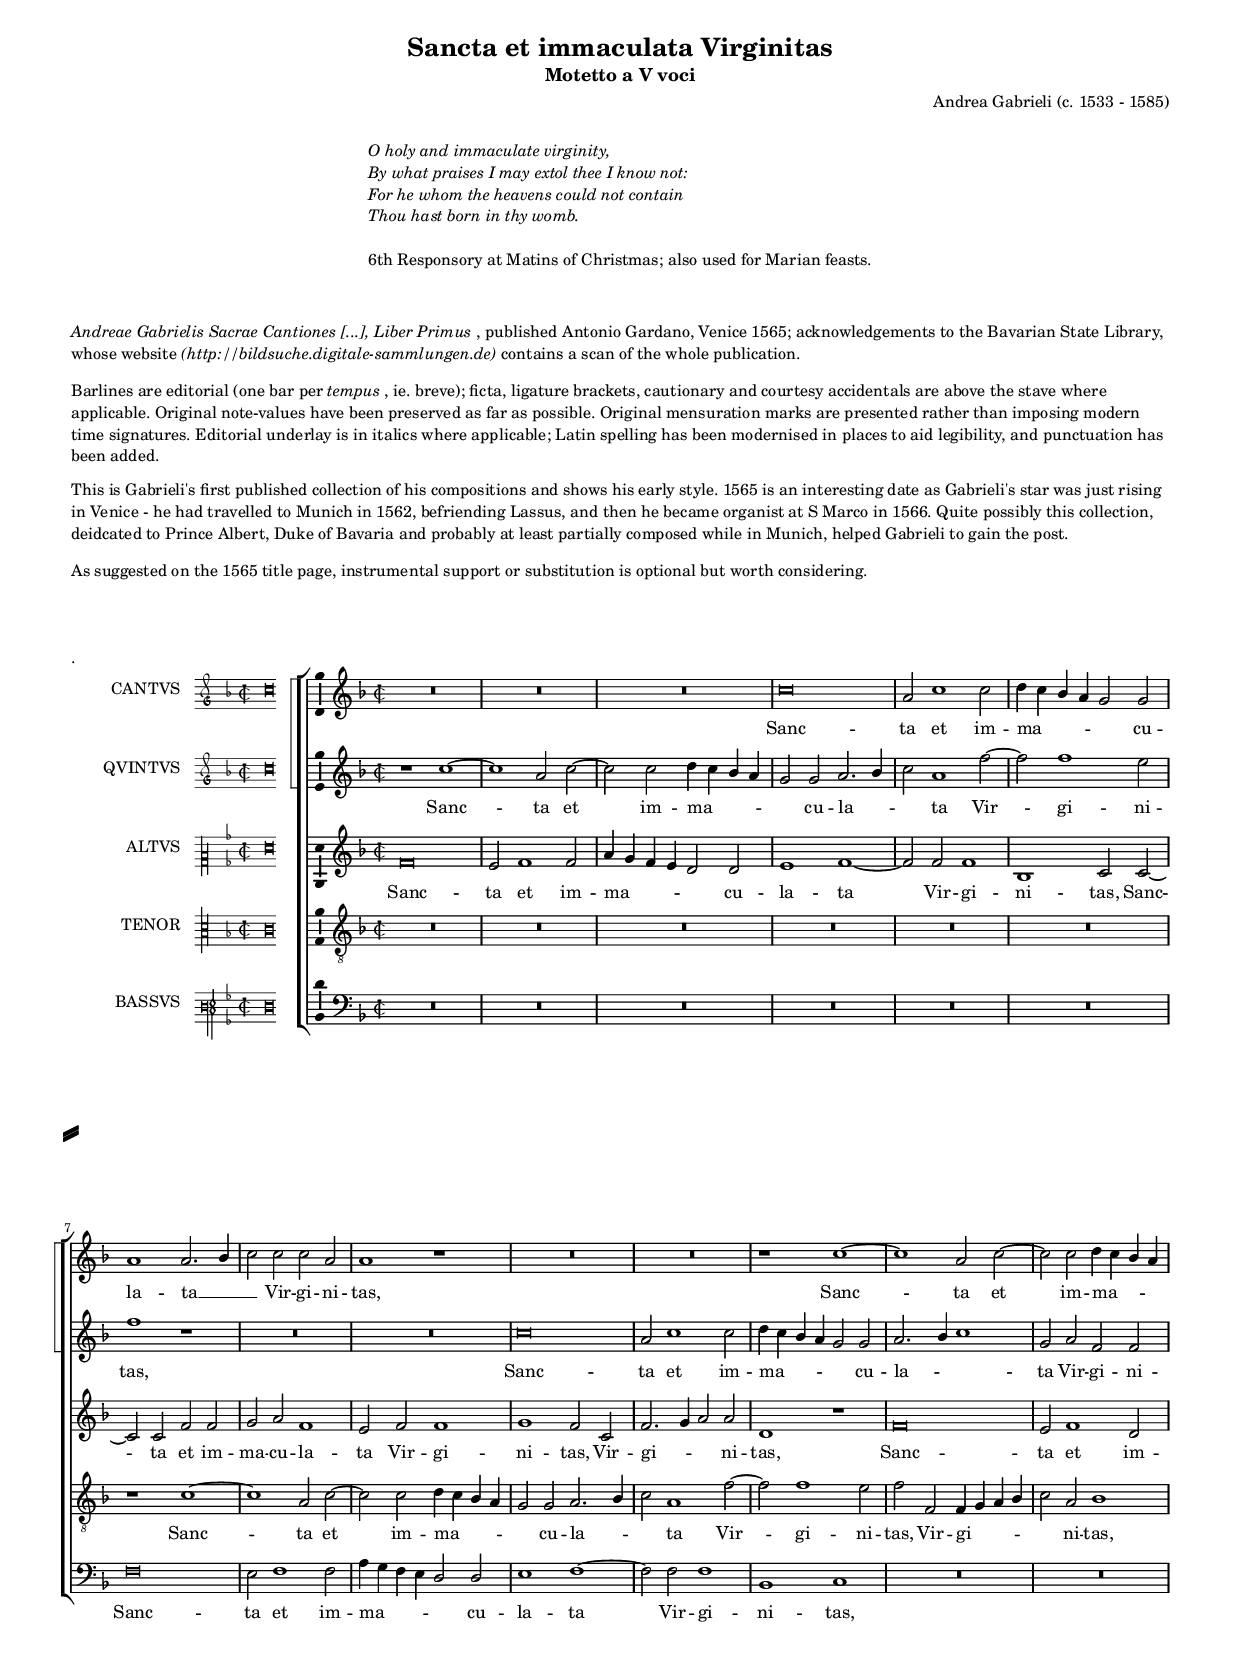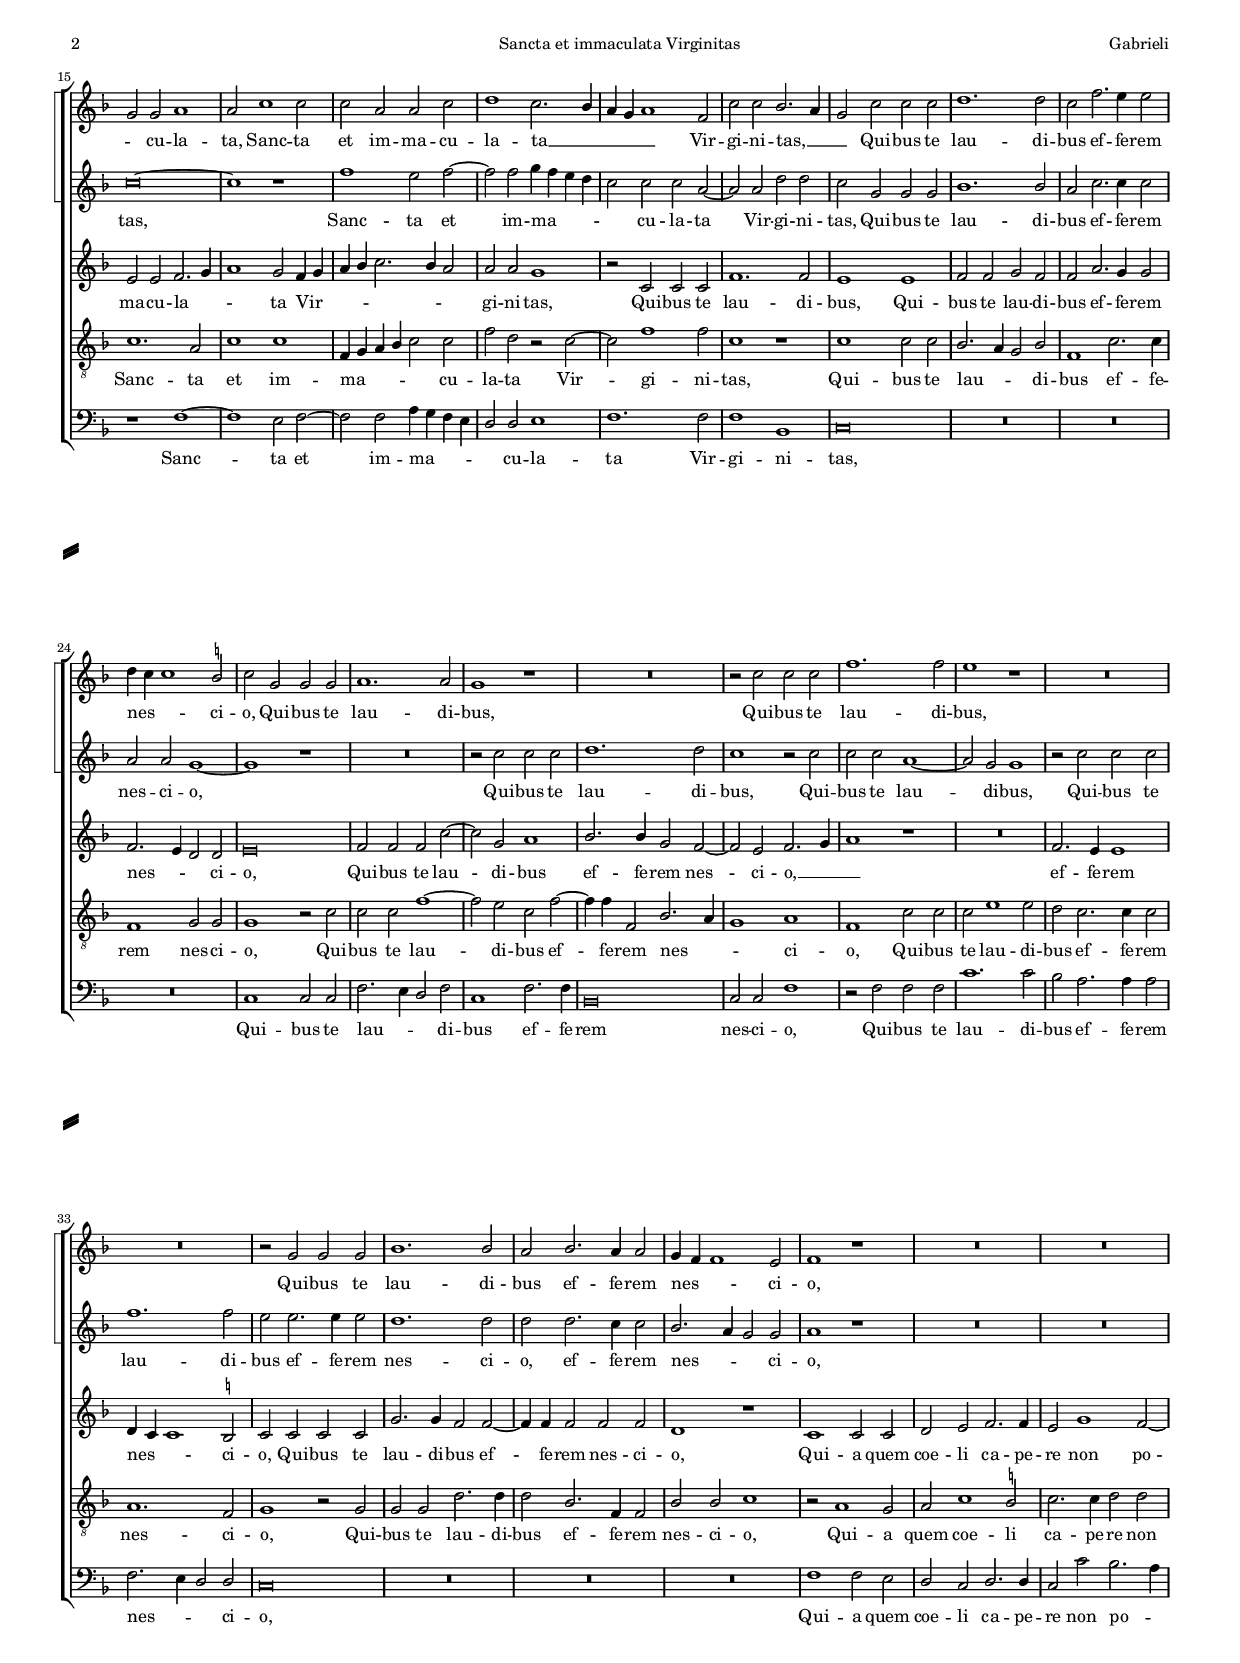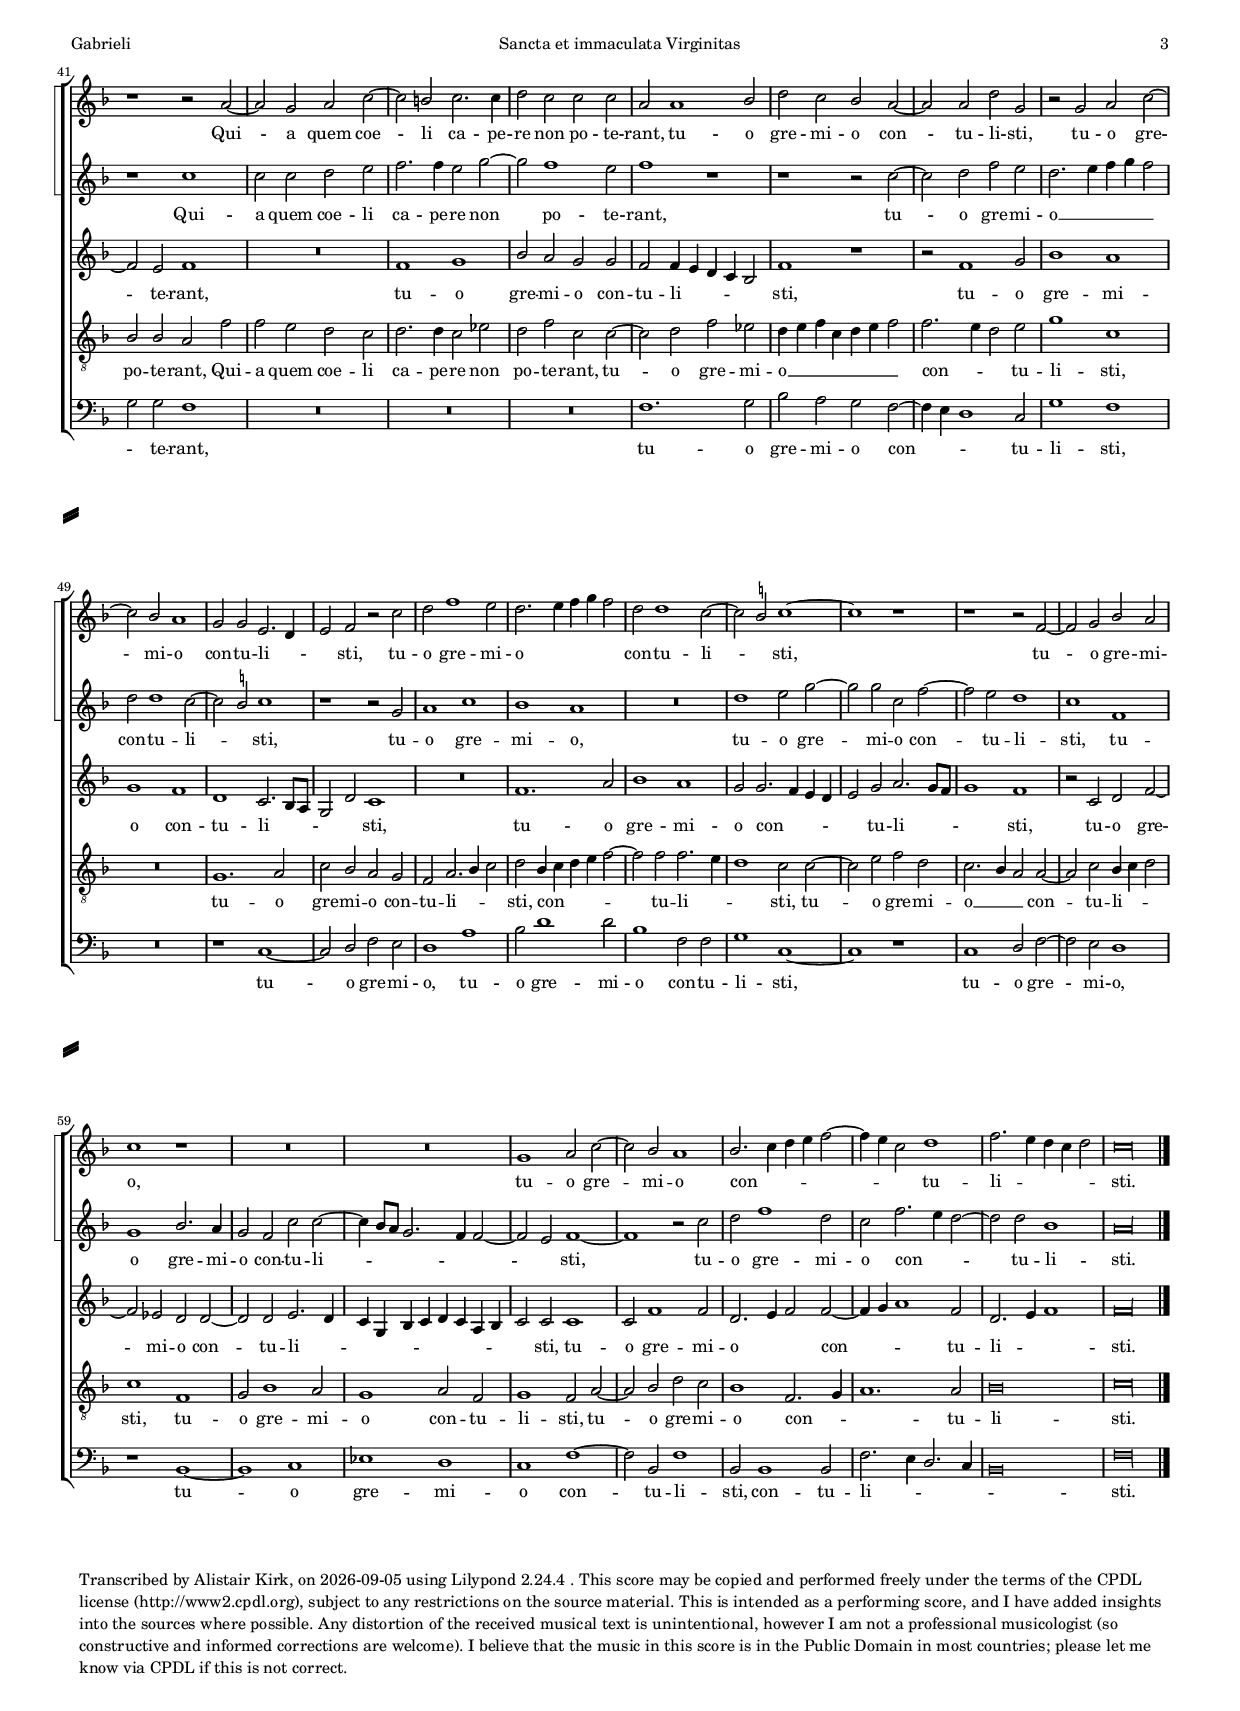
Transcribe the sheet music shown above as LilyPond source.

%
%  Alistair Kirk's Lilypond Template for Polyphonic Music - last revised 2018-09-03.
%
%
%  If you can't be bothered to learn how to use lilypond properly (fair enough) then you can still easily make many 
%  commonly-needed changes to this score - including transposition, clefs, music size, titles etc etc - using my 
%  easy online guide at https://guidallambert.github.io/MusicEditing/EasyLilypondCustomisation.html
%
%  Best edited using Frescobaldi!  Get it from frescobaldi.org - a highly recommended 
%  Lilypond editor.  (I also highly recommend VSCode with its Git integration for version controlling.)
%


%%%%%%%%%%%%%%%%%%
% 1 - Description of this score
%%%%%%%%%%%%%%%%%%

%%% 1A - paper layout
%

#(set-default-paper-size "a4")
#(set-global-staff-size 14)
\paper {
        left-margin   = 12\mm
        right-margin   = 12\mm
        top-margin    = 10\mm
        bottom-margin = 10\mm
}

%%% 1B - titles
%

\header {
	title = "Sancta et immaculata Virginitas"
	subtitle = "Motetto a V voci"
	% poet = ""
	% subsubtitle = "VIII Vocum"
	% arranger = ""
	composer = "Andrea Gabrieli (c. 1533 - 1585)"
	% opus=""
}

hcomposer = "Gabrieli"
htitle = "Sancta et immaculata Virginitas"

%%% 1C - Transposition of the whole score.
%
% This works relative to c.
%  Ie. To keep the original pitch leave this as 'c' (without quotes).
% To transpose the whole score up a tone set to 'd'.  For down a tone, set to 'bes,' (note the comma) etc
%  Everything is transposed, including key signatures etc (but prefatory staves are not affected).

TranspositionInterval = c



%%% 1D - clefs and stave labels
%

StaveAClef =  "treble"
StaveALabel =  "CANTVS"

StaveBClef =  "treble"
StaveBLabel =  "QVINTVS"

StaveCClef =  "treble"
StaveCLabel =  "ALTVS"

StaveDClef =  "treble_8"
StaveDLabel =  "TENOR"

StaveEClef =   "bass"
StaveELabel =   "BASSVS"

StaveFClef =  "treble_8"
StaveFLabel =   "Altus"

StaveGClef =   "treble_8"
StaveGLabel =   "Tenor"

StaveHClef =   "bass"
StaveHLabel =   "Bassus"

%%% 1E - key and time signature
%

gkeysig = {\key f \major}  %  Nb.  don't need to change this even if transposing - see above
global = {
	\time 2/1  %nb this might be overridden elsewhere (actually thinking of getting rid of it here...
	\gkeysig
        \override Score.MetronomeMark #'transparent = ##t
}

%%%1f  - What sound and tempo to use for the output MIDI file
%

% Tempo:
% Set the first number in the line below to set the playback speed.
% The number controls the length of the semibreve (which is the
% tactus of most 16th century polyphony written in tempus imperfectum)
% Suggest something in the range of 35 (very slow) to 65 (very fast).
% 45 is my default.

midiTactus = #(ly:make-moment 45 1)

% Playback sound:
% I think ocarina sounds a bit like a chamber organ on most General MIDI
% soundbanks, and annoys me the least of all the various terrible options,
% but suit yourself!
% "recorder" may also be useful on your computer??

MidiPlaybackSound = "ocarina"


%%%%%%%%%%%%%%%%%%
% 2 - Generic 'technical' settings (shouldn't usually need to change any of these unless personal preference suggests otherwise)
%%%%%%%%%%%%%%%%%%

\layout {
	\context {
		\Voice
			\remove "Note_heads_engraver"
			\consists "Completion_heads_engraver"
			\override NoteHead #'style = #'baroque

                         % These two go together!
                         \override Slur #'transparent = ##t
                         \override AccidentalSuggestion #'avoid-slur = #'inside  % Doesm't seem to help (in that ficta are shown way outside the stave when theres a slur) but does at least suppress all the error messages in the log file!


			\remove "Rest_engraver"
			\consists "Completion_rest_engraver"
                        \override Stem #'neutral-direction = #up

	}
	\context {
		\Staff
			\consists Ambitus_engraver
                        %% \override Stem #'thickness = #0.9
                        \RemoveEmptyStaves
	}
        \context {
                \StaffGroup
                        \consists "Separating_line_group_engraver"
	}
        \context {
                 \Score
                          \override BarNumber #'padding = #1.5
                          %\override BarNumber #'font-size = #1
                          %\override BarLine #'transparent = ##t	%% Uncomment for Mensurstriche (also change from ChoirStaff to Staffgroup and comment out completion_heads_engraver etc
                          %\override BarLine #'hair-thickness = #0.9   %% Example of how to manipulate barlines
        }
        \context {
                \Lyrics
                       %\override LyricText #'font-size = #1.2
                       %\override LyricText #'whiteout = ##t		% Might help with mensurstriche
                       %\override LyricExtender #'whiteout = ##t	% Might help with mensurstriche
                       %\override LyricHyphen #'whiteout = ##t		% Might help with mensurstriche
	}
}
\paper {
	ragged-last-bottom = ##f
  	ragged-bottom = ##f
	system-separator-markup = \slashSeparator
        evenHeaderMarkup=\markup  \fill-line { \fromproperty #'page:page-number-string \htitle \hcomposer }
	oddHeaderMarkup= \markup  \fill-line { \on-the-fly #not-first-page \hcomposer \on-the-fly #not-first-page \htitle \on-the-fly #not-first-page \fromproperty #'page:page-number-string }
         top-system-spacing #'basic-distance = #7    % Top stave is a bit too close to the page headers.
         % systems-per-page = 3  	% Lilypond rarely needs forcing like this...
         %  system-count = 13   	% ditto
         % page-count = 8    		% ditto
}




%%% The main musical content is in the two linked files below:



%%%%%%%%%%%%%%%%%%
% Some useful definitions for early music
%%%%%%%%%%%%%%%%%%

italicas=\override LyricText #'font-shape = #'italic
rectas=\override LyricText #'font-shape = #'upright
ss=\once \set suggestAccidentals = ##t
ficta = \once \set suggestAccidentals = ##t
date = #(strftime "%Y-%m-%d" (localtime (current-time)))
%m0 = \melismaEnd
%m1 = \melisma

%% Defining graphics for unusual mensural time signatures!
#(
  define ((double-time-signature2 glyph a) grob) (
       grob-interpret-markup grob (
          markup  (
            #:line ( #:musicglyph glyph #:number #:vcenter a )
          )
       )
  )
)
#(
  define ((double-time-signature3 glyph a b) grob) (
       grob-interpret-markup grob (
          markup  (
            #:line ( #:musicglyph glyph #:vcenter #:column (a b) )
          )
       )
  )
)
#(
  define ((custom-time-signature glyph) grob) (
       grob-interpret-markup grob (
          markup  (
            #:line ( #:musicglyph glyph)
          )
       )
  )
)


%%%%%%%%%%%%%%%%%%
% 3 - Score content: notes
%%%%%%%%%%%%%%%%%%

\language "english"

StaveANotes = {

  % clef c1  % tweak / uncomment for debugging - this should override the clef in the score block

  \override Score.TimeSignature.stencil =
    #(custom-time-signature "timesig.mensural22")
  \time 2/1

  %\mark \markup \italic {"Prima Pars"}

  %\override Score.TimeSignature.stencil =
  %   #(double-time-signature2 "timesig.mensural98" "3")
  % \time 3/2

R\longa R\breve c''\breve a'2 c''1 c''2 d''4 ( c''4 bf'4
  a'4 g'2 ) g'2   % 2
  a'1 a'2. ( bf'4 c''2 ) c''2 c''2 a'2 a'1
  r1 R\longa r1  c''\breve
   a'2 c''1 c''2 d''4 ( c''4 bf'4 a'4 g'2 ) g'2 a'1 a'2 c''1 c''2
  c''2 a'2 a'2 c''2 d''1 c''2. ( bf'4   % 4
  a'4 g'4 a'1 ) f'2 c''2 c''2 bf'2. ( a'4 g'2 ) c''2 c''2 c''2 d''1.
  d''2 c''2 f''2. e''4 e''2 d''4 ( c''4 c''1 ) \ficta b'2   % 5
  c''2 g'2 g'2 g'2 a'1. a'2 g'1 r1 R\breve r2 c''2 c''2 c''2 f''1. f''2
    % 6
  e''1
  r1 R\longa r2 g'2 g'2 g'2 bf'1. bf'2 a'2 bf'2. a'4 a'2   % 7
  g'4 ( f'4 f'1 ) e'2 f'1
  r1 R\longa r1 r2 a'1 g'2 a'2 c''1 % 8
  b'2 c''2. c''4 d''2 c''2 c''2 c''2 a'2 a'1 bf'2 d''2 c''2 bf'2
  a'1 a'2 d''2 g'2 r2 g'2 a'2 c''1 % 9
  bf'2 a'1 g'2 g'2 e'2. ( d'4 e'2 ) f'2 r2 c''2 d''2 f''1 e''2
  d''2. ( e''4 f''4 g''4 f''2 ) d''2 d''1 c''1 (
  \ficta  b'2 ) c''\breve r\breve r2 f'1 g'2 bf'2 a'2 c''1
   r1 R\longa
   g'1 a'2 c''1 bf'2 a'1 bf'2. ( c''4 d''4 e''4 f''2. e''4 c''2
  ) d''1 f''2. ( e''4 d''4 c''4 d''2 )   % 12
  c''\maxima*1/4

  % \cadenzaOn

  %  b'\maxima*1/4
    \bar "|."
  %\cadenzaOff


}
StaveBNotes = {

  % clef c3  % tweak / uncomment for debugging - this should override the clef in the score block
  r1 c''\breve a'2 c''1 c''2
  d''4 ( c''4 bf'4 a'4 g'2 ) g'2 a'2. ( bf'4 c''2 ) a'1 f''1 f''1 e''2
    % 2
  f''1 r1 R\longa c''\breve a'2 c''1 c''2 d''4 ( c''4 bf'4 a'4 g'2 )
  g'2   % 3
  a'2. ( bf'4 c''1 ) g'2 a'2 f'2 f'2 c''\breve. r1 f''1 e''2 f''1
   f''2 g''4 ( f''4 e''4 d''4   % 4
  c''2 ) c''2 c''2 a'1 a'2 d''2 d''2 c''2 g'2 g'2 g'2 bf'1. bf'2 a'2
  c''2. c''4 c''2 a'2 a'2 g'\breve % 5
   r1 R\breve r2 c''2 c''2 c''2 d''1. d''2 c''1 r2 c''2 c''2 c''2
  a'1. % 6
   g'2 g'1 r2 c''2 c''2 c''2 f''1. f''2 e''2 e''2. e''4 e''2 d''1.
  d''2 d''2 d''2. c''4 c''2   % 7
  bf'2. ( a'4 g'2 ) g'2 a'1 r1 R\longa r1 c''1 c''2 c''2 d''2 e''2   % 8
  f''2. f''4 e''2 g''1 f''1 e''2 f''1 r\breve r2 c''1 d''2 f''2 e''2
  d''2. ( e''4 f''4 g''4 f''2 )   % 9
  d''2 d''1 c''1 ( \ficta b'2 ) c''1 r1 r2 g'2 a'1 c''1 bf'1 a'1 R\breve
  d''1 e''2 g''1 g''2 c''2 f''1 e''2 d''1 c''1 f'1 g'1 bf'2. a'4 g'2
  f'2 c''2 c''2. (   % 11
   bf'8 a'8 g'2. f'4 f'1 e'2 ) f'\breve r2 c''2 d''2 f''1 d''2 c''2
  f''2. ( e''4 d''1 ) d''2 bf'1   % 12
  a'\maxima*1/4
}
StaveCNotes = {

  % clef c4  % tweak / uncomment for debugging - this should override the clef in the score block
  f'\breve e'2 f'1 f'2
  a'4 ( g'4 f'4 e'4 d'2 ) d'2 e'1 f'1. f'2 f'1 bf1 c'2 c'1 % 2
   c'2 f'2 f'2 g'2 a'2 f'1 e'2 f'2 f'1 g'1 f'2 c'2 f'2. ( g'4 a'2 )
  a'2 d'1 r1   % 3
  f'\breve e'2 f'1 d'2 e'2 e'2 f'2. ( g'4 a'1 ) g'2 f'4 ( g'4 a'4 bf'4
  c''2. bf'4 a'2 ) a'2 a'2 g'1   % 4
  r2 c'2 c'2 c'2 f'1. f'2 e'1 e'1 f'2 f'2 g'2 f'2 f'2 a'2. g'4 g'2 f'2.
  ( e'4 d'2 ) d'2   % 5
  e'\breve f'2 f'2 f'2 c''1 g'2 a'1 bf'2. bf'4 g'2 f'1 e'2 f'2. ( g'4
  a'1 ) r1   % 6
  R\breve f'2. e'4 e'1 d'4 ( c'4 c'1 ) \ficta b2 c'2 c'2 c'2 c'2 g'2. g'4 f'2
  f'2. f'4 f'2 f'2 f'2   % 7
  d'1 r1 c'1 c'2 c'2 d'2 e'2 f'2. f'4 e'2 g'1 f'1 e'2 f'1
  R\breve   % 8
  f'1 g'1 bf'2 a'2 g'2 g'2 f'2 f'4 ( e'4 d'4 c'4 bf2 ) f'1 r1 r2 f'1
  g'2 bf'1 a'1   % 9
  g'1 f'1 d'1 c'2. ( bf8 a8 g2 d'2 ) c'1
  R\breve f'1. a'2 bf'1 a'1
  g'2 g'2. ( f'4 e'4 d'4 e'2 ) g'2 a'2. ( g'8 f'8 g'1 ) f'1 r2 c'2 d'2
  f'1 ef'2 d'2 d'1 d'2 e'2. ( d'4   % 11
  c'4 g4 bf4 c'4 d'4 c'4 a4 bf4 c'2 ) c'2 c'1 c'2 f'1 f'2 d'2. ( e'4
  f'2 ) f'2. ( g'4 a'1 ) f'2 d'2. ( e'4 f'1 )   % 12
  f'\maxima*1/4

}

StaveDNotes = { 

  % clef c4  % tweak / uncomment for debugging - this should override the clef in the score block
    R\longa*3
  r1 c'\breve a2 c'1 c'2 d'4 ( c'4 bf4 a4 g2 ) g2 a2. ( bf4 c'2
  ) a1 f'1 f'1 e'2   % 3
  f'2 f2 f4 ( g4 a4 bf4 c'2 ) a2 bf1 c'1. a2 c'1 c'1 f4 ( g4 a4 bf4 c'2
  ) c'2 f'2 d'2 r2 c'1 % 4
   f'1 f'2 c'1 r1 c'1 c'2 c'2 bf2. ( a4 g2 ) bf2 f1 c'2. c'4 f1 g2
  g2   % 5
  g1 r2 c'2 c'2 c'2 f'1. e'2 c'2 f'2. f'4 f2 bf2. ( a4 g1 ) a1 f1 c'2
  c'2   % 6
  c'2 e'1 e'2 d'2 c'2. c'4 c'2 a1. f2 g1 r2 g2 g2 g2 d'2. d'4 d'2 bf2.
  f4 f2   % 7
  bf2 bf2 c'1 r2 a1 g2 a2 c'1 \ficta b2 c'2. c'4 d'2 d'2 bf2 bf2 a2 f'2 f'2
  e'2 d'2 c'2   % 8
  d'2. d'4 c'2 ef'2 d'2 f'2 c'2 c'1 d'2 f'2 ef'2 d'4 ( e'4 f'4 c'4 d'4
  e'4 f'2 ) f'2. ( e'4 d'2 ) e'2 g'1 c'1   % 9
  R\breve g1. a2 c'2 bf2 a2 g2 f2 a2. ( bf4 c'2 ) d'2 bf4 ( c'4 d'4 e'4
  f'1 ) f'2 f'2. ( e'4
  d'1 ) c'2 c'1 e'2 f'2 d'2 c'2. ( bf4 a2 ) a1 c'2 bf4 ( c'4 d'2 ) c'1
  f1 g2 bf1 a2   % 11
  g1 a2 f2 g1 f2 a1 bf2 d'2 c'2 bf1 f2. ( g4 a1. ) a2 bf\breve   % 12
  c'\maxima*1/4

}
StaveENotes = { 

  % clef c4  % tweak / uncomment for debugging - this should override the clef in the score block
  R\longa*3
  f\breve e2 f1 f2 a4 ( g4 f4 e4 d2 ) d2 e1 f1. f2 f1 bf,1 c1   % 3
  R\longa r1 f\breve e2 f1 f2 a4 ( g4 f4 e4 d2 ) d2 e1   % 4
  f1. f2 f1 bf,1 c\breve R\longa R\breve   % 5
  c1 c2 c2 f2. ( e4 d2 ) f2 c1 f2. f4 bf,\breve c2 c2 f1 r2 f2 f2 f2   % 6
  c'1. c'2 bf2 a2. a4 a2 f2. ( e4 d2 ) d2 c\breve
  R\longa  R\breve
  f1 f2 e2 d2 c2 d2. d4 c2 c'2 bf2. ( a4 g2 ) g2 f1
  R\breve R\longa f1. g2 bf2 a2 g2 f2. (  e4 d1 ) c2 g1 f1   % 9
  R\breve r1 c1. d2 f2 e2 d1 a1 bf2 d'1 d'2 bf1 f2 f2
  g1 c\breve r1 c1 d2 f1 e2 d1 r1 bf,\breve c1   % 11
  ef1 d1 c1 f1. bf,2 f1 bf,2 bf,1 bf,2 f2. ( e4 d2. c4 bf,\breve )   % 12
  f\maxima*1/4

}
StaveFNotes = { }
StaveGNotes = {  }
StaveHNotes = {  }

% Convenient overrides - comment and uncomment to add and remove staves for quick debugging / rendering purposes:
% StaveANotes = {  }
% StaveBNotes = {  }
% StaveCNotes = {  }
% StaveDNotes = {  }
% StaveENotes = {  }
% StaveFNotes = {  }
% StaveGNotes = {  }
% StaveHNotes = {  }

%%%%%%%%%%%%%%%%%%
% 4 - Score content: text / lyrics
%%%%%%%%%%%%%%%%%%

StaveALyrics = \lyricmode {  

    Sanc -- ta et im -- ma -- cu -- la -- ta __ Vir -- gi -- ni -- tas,
    Sanc -- ta et im -- ma -- cu -- la -- ta,
    Sanc -- ta et im -- ma -- cu -- la -- ta __ Vir -- gi -- ni -- tas, __
    Qui -- bus te lau -- di -- bus ef -- fe -- rem nes -- ci -- o,
    Qui -- bus te lau -- di -- bus,
    Qui -- bus te lau -- di -- bus,
    Qui -- bus te lau -- di -- bus ef -- fe -- rem nes -- ci -- o,
    Qui -- a quem coe -- li ca -- pe -- re non po -- te -- rant,
    tu -- o gre -- mi -- o con -- tu -- li -- sti,
    tu -- o gre -- mi -- o con -- tu -- li -- sti,
    tu -- o gre -- mi -- o con -- tu -- li -- sti,
    tu -- o gre -- mi -- o,
    tu -- o gre -- mi -- o con -- tu -- li -- sti.

}
StaveBLyrics = \lyricmode {  
  	Sanc -- ta et im -- ma -- cu -- la -- ta Vir -- gi -- ni -- tas,
	Sanc -- ta et im -- ma -- cu -- la -- ta Vir -- gi -- ni -- tas,
	Sanc -- ta et im -- ma -- cu -- la -- ta Vir -- gi -- ni -- tas,
	Qui -- bus te lau -- di -- bus ef -- fe -- rem nes -- ci -- o,
	Qui -- bus te lau -- di -- bus,
	Qui -- bus te lau -- di -- bus,
	Qui -- bus te lau -- di -- bus ef -- fe -- rem nes -- ci -- o,
	ef -- fe -- rem nes -- ci -- o,
	Qui -- a quem coe -- li ca -- pe -- re non po -- te -- rant,
	tu -- o gre -- mi -- o __ con -- tu -- li -- sti,
	tu -- o gre -- mi -- o,
	tu -- o gre -- mi -- o con -- tu -- li -- sti,
	tu -- o gre -- mi -- o con -- tu -- li -- sti,
	tu -- o gre -- mi -- o con -- tu -- li -- sti.


}
StaveCLyrics = \lyricmode {

    Sanc -- ta et im -- ma -- cu -- la -- ta Vir -- gi -- ni -- tas,
    Sanc -- ta et im -- ma -- cu -- la -- ta Vir -- gi -- ni -- tas,
    Vir -- gi -- ni -- tas,
    Sanc -- ta et im -- ma -- cu -- la -- ta Vir -- gi -- ni -- tas,
    Qui -- bus te lau -- di -- bus,
    Qui -- bus te lau -- di -- bus ef -- fe -- rem nes -- ci -- o,
    Qui -- bus te lau -- di -- bus ef -- fe -- rem nes -- ci -- o, __
    ef -- fe -- rem nes -- ci -- o,
    Qui -- bus te lau -- di -- bus ef -- fe -- rem nes -- ci -- o,
    Qui -- a quem coe -- li ca -- pe -- re non po -- te -- rant,
    tu -- o gre -- mi -- o con -- tu -- li -- sti,
    tu -- o gre -- mi -- o con -- tu -- li -- sti,
    tu -- o gre -- mi -- o con -- tu -- li -- sti,
    tu -- o gre -- mi -- o con -- tu -- li -- sti,
    tu -- o gre -- mi -- o con -- tu -- li -- sti.


}
StaveDLyrics = \lyricmode {
  	Sanc -- ta et im -- ma -- cu -- la -- ta Vir -- gi -- ni -- tas,
	Vir -- gi -- ni -- tas,
	Sanc -- ta et im -- ma -- cu -- la -- ta Vir -- gi -- ni -- tas,
	Qui -- bus te lau -- di -- bus ef -- fe -- rem nes -- ci -- o,
	Qui -- bus te lau -- di -- bus ef -- fe -- rem nes -- ci -- o,
	Qui -- bus te lau -- di -- bus ef -- fe -- rem nes -- ci -- o,
	Qui -- bus te lau -- di -- bus ef -- fe -- rem nes -- ci -- o,
        Qui -- a quem coe -- li ca -- pe -- re non po -- te -- rant,
	Qui -- a quem coe -- li ca -- pe -- re non po -- te -- rant,
	tu -- o gre -- mi -- o __ con -- tu -- li -- sti,
	tu -- o gre -- mi -- o con -- tu -- li -- sti,
	con -- tu -- li -- sti,
	tu -- o gre -- mi -- o __ con -- tu -- li -- sti,
	tu -- o gre -- mi -- o con -- tu -- li -- sti,
	tu -- o gre -- mi -- o con -- tu -- li -- sti.

}
StaveELyrics = \lyricmode {
	Sanc -- ta et im -- ma -- cu -- la -- ta Vir -- gi -- ni -- tas,
	Sanc -- ta et im -- ma -- cu -- la -- ta Vir -- gi -- ni -- tas,
	Qui -- bus te lau -- di -- bus ef -- fe -- rem nes -- ci -- o,
	Qui -- bus te lau -- di -- bus ef -- fe -- rem nes -- ci -- o,
	Qui -- a quem coe -- li ca -- pe -- re non po -- te -- rant,
	tu -- o gre -- mi -- o con -- tu -- li -- sti,
	tu -- o gre -- mi -- o,
	tu -- o gre -- mi -- o con -- tu -- li -- sti,
	tu -- o gre -- mi -- o,
	tu -- o gre -- mi -- o con -- tu -- li -- sti,
	con -- tu -- li -- sti.


}
StaveFLyrics = \lyricmode { A }
StaveGLyrics = \lyricmode { A }
StaveHLyrics = \lyricmode { A }

 % Tanslation and attribution of text
 \markup {
        \vspace #1
	\fill-line {
		\column {
                        \vspace #1
			\line { \italic { O holy and immaculate virginity,}}
			\line { \italic { By what praises I may extol thee I know not:}}
			\line { \italic { For he whom the heavens could not contain}}
			\line { \italic { Thou hast born in thy womb. } }
			\vspace #1
			\line { 6th Responsory at Matins of Christmas; also used for Marian feasts.  }

		}
	}
}



%%%%%%%%%%%%%%%%%%
% 5 - Editorial content, including prefatory stave / incipit settings and notes
%%%%%%%%%%%%%%%%%%

 %  Should very rarely need to be touched once a given piece has been typeset

% 5a Editorial method and comments
\markup {
    \vspace #3
    \column {
          %\wordwrap  { \italic { Music source and editorial comments go here.} }

          \wordwrap  {
              \italic {Andreae Gabrielis Sacrae Cantiones [...], Liber Primus}
              , published Antonio Gardano, Venice 1565;
              acknowledgements to the Bavarian State Library,
              whose website \italic{(http://bildsuche.digitale-sammlungen.de)} contains a scan of the whole publication.
          }
          \vspace #1
          \wordwrap  {
              Barlines are editorial (one bar per \italic {tempus}, ie. breve); 
              ficta, ligature brackets, cautionary and courtesy accidentals are above the stave where applicable. 
              Original note-values have been preserved as far as possible.
              Original mensuration marks are presented rather than imposing modern time signatures.
              Editorial underlay is in italics where applicable;
              Latin spelling has been modernised in places to aid legibility, and punctuation has been
              added.
          }
          \vspace #1
          \wordwrap {
              This is Gabrieli's first published collection of his compositions
              and shows his early style.  1565 is an interesting date as Gabrieli's
              star was just rising in Venice - he had travelled to Munich in 1562,
              befriending Lassus, and then he became organist at S Marco in 1566.
              Quite possibly this collection,  deidcated to Prince Albert, Duke of Bavaria
              and probably at least partially composed while in Munich,
              helped Gabrieli to gain the post.
          }
          \vspace #1
          \wordwrap {
              As suggested on the 1565 title page, instrumental support or substitution
              is optional but worth considering.
	  }
	  \vspace #3
	  .
    }
}

%% 5b - Plainsong incipit - obviously, comment out as required.
%\score   {
%    \transpose c \TranspositionInterval <<
%          \new Staff \with { \remove "Time_signature_engraver" \remove "Ambitus_engraver" } {
%                \set Staff.instrumentName = "Intonation"
%                \clef "treble_8"  \global  \cadenzaOn              <<  {
%                          \override Voice.Slur #'tran%sparent = ##f
%                          f4 s8 f4 s8 f4( g4) s8 g4.
%                      }\addlyrics {  In -- ci -- pit here. }
%               >>
%          }
%     >>
%    \layout {\context { \Voice \remove "Stem_engraver" } }
%}


% 5c - Prefatory staves
\layout {   % Need to modify a couple of settings in the main score layout as well
             indent=4\cm
              \context { \Staff
                         \override InstrumentName #'padding = 2
                         \override InstrumentName #'self-alignment-X = #RIGHT
              }
}
PrefatorySettings = {
  		%\override NoteHead   #'style = #'neomensural      % ie. can set to either Mensural or Neomensural
		%\override Rest #'style = #'neomensural
		%\override Staff.TimeSignature #'style = #'neomensural
                \override Flag #'style = #'mensural
                \autoBeamOff
                 \override Staff.InstrumentName #'Y-extent = #'(-4 . 4)
                 \override Staff.InstrumentName #'self-alignment-X = #RIGHT
                \override Staff.InstrumentName #'padding = 2
                % Uncomment these if you want eg. double b flat in key sig using c2 or f3 clef etc
                % May also have to tweak the numbers (4 vs 5 etc)
                \override Staff.KeySignature.flat-positions = #'((-4 . 4))
                \override Staff.KeySignature.sharp-positions = #'((-4 . 4))
                \cadenzaOn
                \key f \major
		\time 2/2
                \huge
}
PrefatoryLayout = \layout {   % Set the layout inside the incipit
		\context {\Voice
			\remove Ligature_bracket_engraver
			\consists Mensural_ligature_engraver

		}
                \context { \Staff \remove Ambitus_engraver}
		line-width=5
                indent =  0
                ragged-right = ##f
		ragged-last = ##f
                system-count = #1
}
PrefStaveA = \markup {
	\score {
                \new MensuralVoice {
                    \set Staff.instrumentName=\StaveALabel
                    \PrefatorySettings
                    \clef "petrucci-g"
                    c''\breve
                     \bar"" \skip1
		}  \layout {\PrefatoryLayout}
	}
}
PrefStaveB = \markup {
	\score {
                \new MensuralVoice {
                    \set Staff.instrumentName=\StaveBLabel
                    \PrefatorySettings
                    \clef "petrucci-g"
                    c''\breve
                     \bar"" \skip1
		}  \layout {\PrefatoryLayout}
	}
}
PrefStaveC = \markup {
	\score {
                \new MensuralVoice {
                    \set Staff.instrumentName=\StaveCLabel
                    \PrefatorySettings
                    \clef "petrucci-c2"
                    f'\breve
                     \bar"" \skip1
		}  \layout {\PrefatoryLayout}
	}
}
PrefStaveD = \markup {
	\score {
                \new MensuralVoice {
                    \set Staff.instrumentName=\StaveDLabel
                    \PrefatorySettings
                    \clef "petrucci-c3"
                    c'\breve
                     \bar"" \skip1
		}  \layout {\PrefatoryLayout}
	}
}
PrefStaveE = \markup {
	\score {
          \new MensuralVoice {
                    \set Staff.instrumentName=\StaveELabel
                    \PrefatorySettings
                    \clef "petrucci-f3"
                    f\breve
                     \bar"" \skip1
		}  \layout {\PrefatoryLayout}
	}
}
PrefStaveF = \markup {
	\score {
                \new MensuralVoice {
                    \set Staff.instrumentName=\StaveFLabel
                    \PrefatorySettings
                    \clef "petrucci-f4"
                    g2
                     \bar"" \skip1
		}  \layout {\PrefatoryLayout}
	}
}
PrefStaveG = \markup {
	\score {
                \new MensuralVoice {
                    \set Staff.instrumentName=\StaveGLabel
                    \PrefatorySettings
                    \clef "petrucci-f4"
                    g2
                     \bar"" \skip1
		}  \layout {\PrefatoryLayout}
	}
}
PrefStaveH = \markup {
	\score {
                \new MensuralVoice {
                    \set Staff.instrumentName=\StaveHLabel
                    \PrefatorySettings
                    \clef "petrucci-f4"
                    f2
                     \bar"" \skip1
		}  \layout {\PrefatoryLayout}
	}
}





\version "2.18"


\include "Global_Score_block.ly"


\version "2.18"